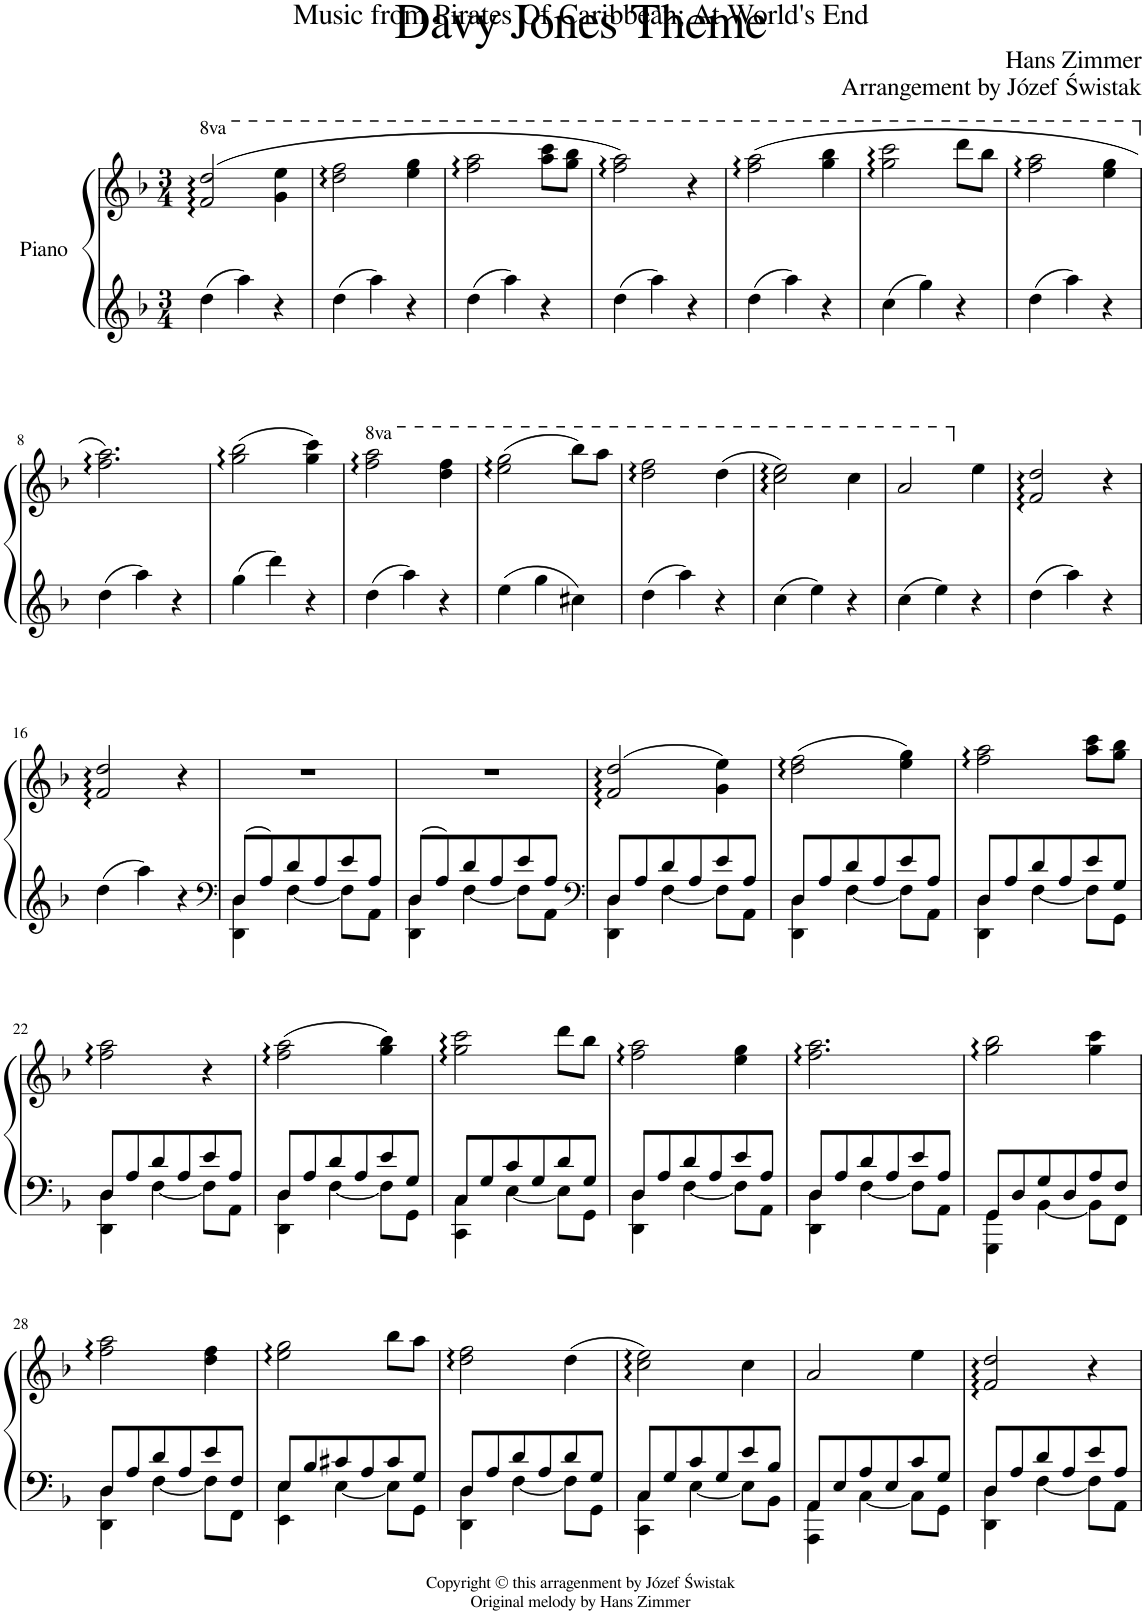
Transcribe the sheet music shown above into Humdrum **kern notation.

**kern	**kern
*part1	*part1
*staff2	*staff1
*I"Piano	*
*I'Pno	*
*clefG2	*clefG2
*k[b-]	*k[b-]
*M3/4	*M3/4
*	*8va
=1	=1
4dd\	(2ff/ 2ddd/
4aa\	.
4r	4gg\ 4eee\
=2	=2
*	*X8va
4dd\	2ddd\ 2fff\
4aa\	.
4r	4eee\ 4ggg\
=3	=3
4dd\	2fff\ 2aaa\
4aa\	.
4r	8aaa\ 8cccc\L
.	8ggg\ 8bbb-\J
=4	=4
4dd\	2fff\ 2aaa\)
4aa\	.
4r	4r
=5	=5
4dd\	(2fff\ 2aaa\
4aa\	.
4r	4ggg\ 4bbb-\
=6	=6
4cc\	2ggg\ 2cccc\
4gg\	.
4r	8dddd\L
.	8bbb-\J
=7	=7
4dd\	2fff\ 2aaa\
4aa\	.
4r	4eee\ 4ggg\
!!LO:LB:g=z
=8	=8
4dd\	2.fff\ 2.aaa\)
4aa\	.
4r	.
=9	=9
4gg\	(2ggg\ 2bbb-\
4ddd\	.
4r	4ggg\ 4cccc\)
=10	=10
*	*8va
4dd\	2fff\ 2aaa\
4aa\	.
4r	4ddd\ 4fff\
=11	=11
*	*X8va
4ee\	(2eee\ 2ggg\
4gg\	.
4cc#X\	8bbb-\L)
.	8aaa\J
=12	=12
4dd\	2ddd\ 2fff\
4aa\	.
4r	(4ddd\
=13	=13
4cc\	2ccc\ 2eee\)
4ee\	.
4r	4ccc\
=14	=14
4cc\	2aa/
4ee\	.
4r	4eee\
=15	=15
4dd\	2ff/ 2ddd/
4aa\	.
4r	4r
!!LO:LB:g=z
=16	=16
4dd\	2ff/ 2ddd/
4aa\	.
4r	4r
=17	=17
*clefF4	*
*^	*
8D/L	4DD\ 4D\	2.r
8A/	.	.
8d/	[4F\	.
8A/	.	.
8e/	8F\L]	.
8A/J	8AA\J	.
=18	=18	=18
8D/L	4DD\ 4D\	2.r
8A/	.	.
8d/	[4F\	.
8A/	.	.
8e/	8F\L]	.
8A/J	8AA\J	.
=19	=19	=19
*clefF4	*	*
8D/L	4DD\ 4D\	(2f/ 2dd/
8A/	.	.
8d/	[4F\	.
8A/	.	.
8e/	8F\L]	4g\ 4ee\)
8A/J	8AA\J	.
=20	=20	=20
8D/L	4DD\ 4D\	(2dd\ 2ff\
8A/	.	.
8d/	[4F\	.
8A/	.	.
8e/	8F\L]	4ee\ 4gg\)
8A/J	8AA\J	.
=21	=21	=21
8D/L	4DD\ 4D\	2ff\ 2aa\
8A/	.	.
8d/	[4F\	.
8A/	.	.
8e/	8F\L]	8aa\ 8ccc\L
8G/J	8GG\J	8gg\ 8bb-\J
!!LO:LB:g=z
=22	=22	=22
8D/L	4DD\ 4D\	2ff\ 2aa\
8A/	.	.
8d/	[4F\	.
8A/	.	.
8e/	8F\L]	4r
8A/J	8AA\J	.
=23	=23	=23
8D/L	4DD\ 4D\	(2ff\ 2aa\
8A/	.	.
8d/	[4F\	.
8A/	.	.
8e/	8F\L]	4gg\ 4bb-\)
8G/J	8GG\J	.
=24	=24	=24
8C/L	4CC\ 4C\	2gg\ 2ccc\
8G/	.	.
8c/	[4E\	.
8G/	.	.
8d/	8E\L]	8ddd\L
8G/J	8GG\J	8bb-\J
=25	=25	=25
8D/L	4DD\ 4D\	2ff\ 2aa\
8A/	.	.
8d/	[4F\	.
8A/	.	.
8e/	8F\L]	4ee\ 4gg\
8A/J	8AA\J	.
=26	=26	=26
8D/L	4DD\ 4D\	2.ff\ 2.aa\
8A/	.	.
8d/	[4F\	.
8A/	.	.
8e/	8F\L]	.
8A/J	8AA\J	.
=27	=27	=27
8GG/L	4GGG\ 4GG\	2gg\ 2bb-\
8D/	.	.
8G/	[4BB-\	.
8D/	.	.
8A/	8BB-\L]	4gg\ 4ccc\
8F/J	8FF\J	.
!!LO:LB:g=z
=28	=28	=28
8D/L	4DD\ 4D\	2ff\ 2aa\
8A/	.	.
8d/	[4F\	.
8A/	.	.
8e/	8F\L]	4dd\ 4ff\
8F/J	8FF\J	.
=29	=29	=29
8E/L	4EE\ 4E\	2ee\ 2gg\
8B-/	.	.
8c#X/	[4E\	.
8A/	.	.
8c#/	8E\L]	8bb-\L
8G/J	8GG\J	8aa\J
=30	=30	=30
8D/L	4DD\ 4D\	2dd\ 2ff\
8A/	.	.
8d/	[4F\	.
8A/	.	.
8d/	8F\L]	(4dd\
8G/J	8GG\J	.
=31	=31	=31
8C/L	4CC\ 4C\	2cc\ 2ee\)
8G/	.	.
8c/	[4E\	.
8G/	.	.
8e/	8E\L]	4cc\
8B-/J	8BB-\J	.
=32	=32	=32
8AA/L	4AAA\ 4AA\	2a/
8E/	.	.
8A/	[4C\	.
8E/	.	.
8c/	8C\L]	4ee\
8G/J	8GG\J	.
=33	=33	=33
8D/L	4DD\ 4D\	2f/ 2dd/
8A/	.	.
8d/	[4F\	.
8A/	.	.
8e/	8F\L]	4r
8A/J	8AA\J	.
*v	*v	*
=	=
*-	*-
